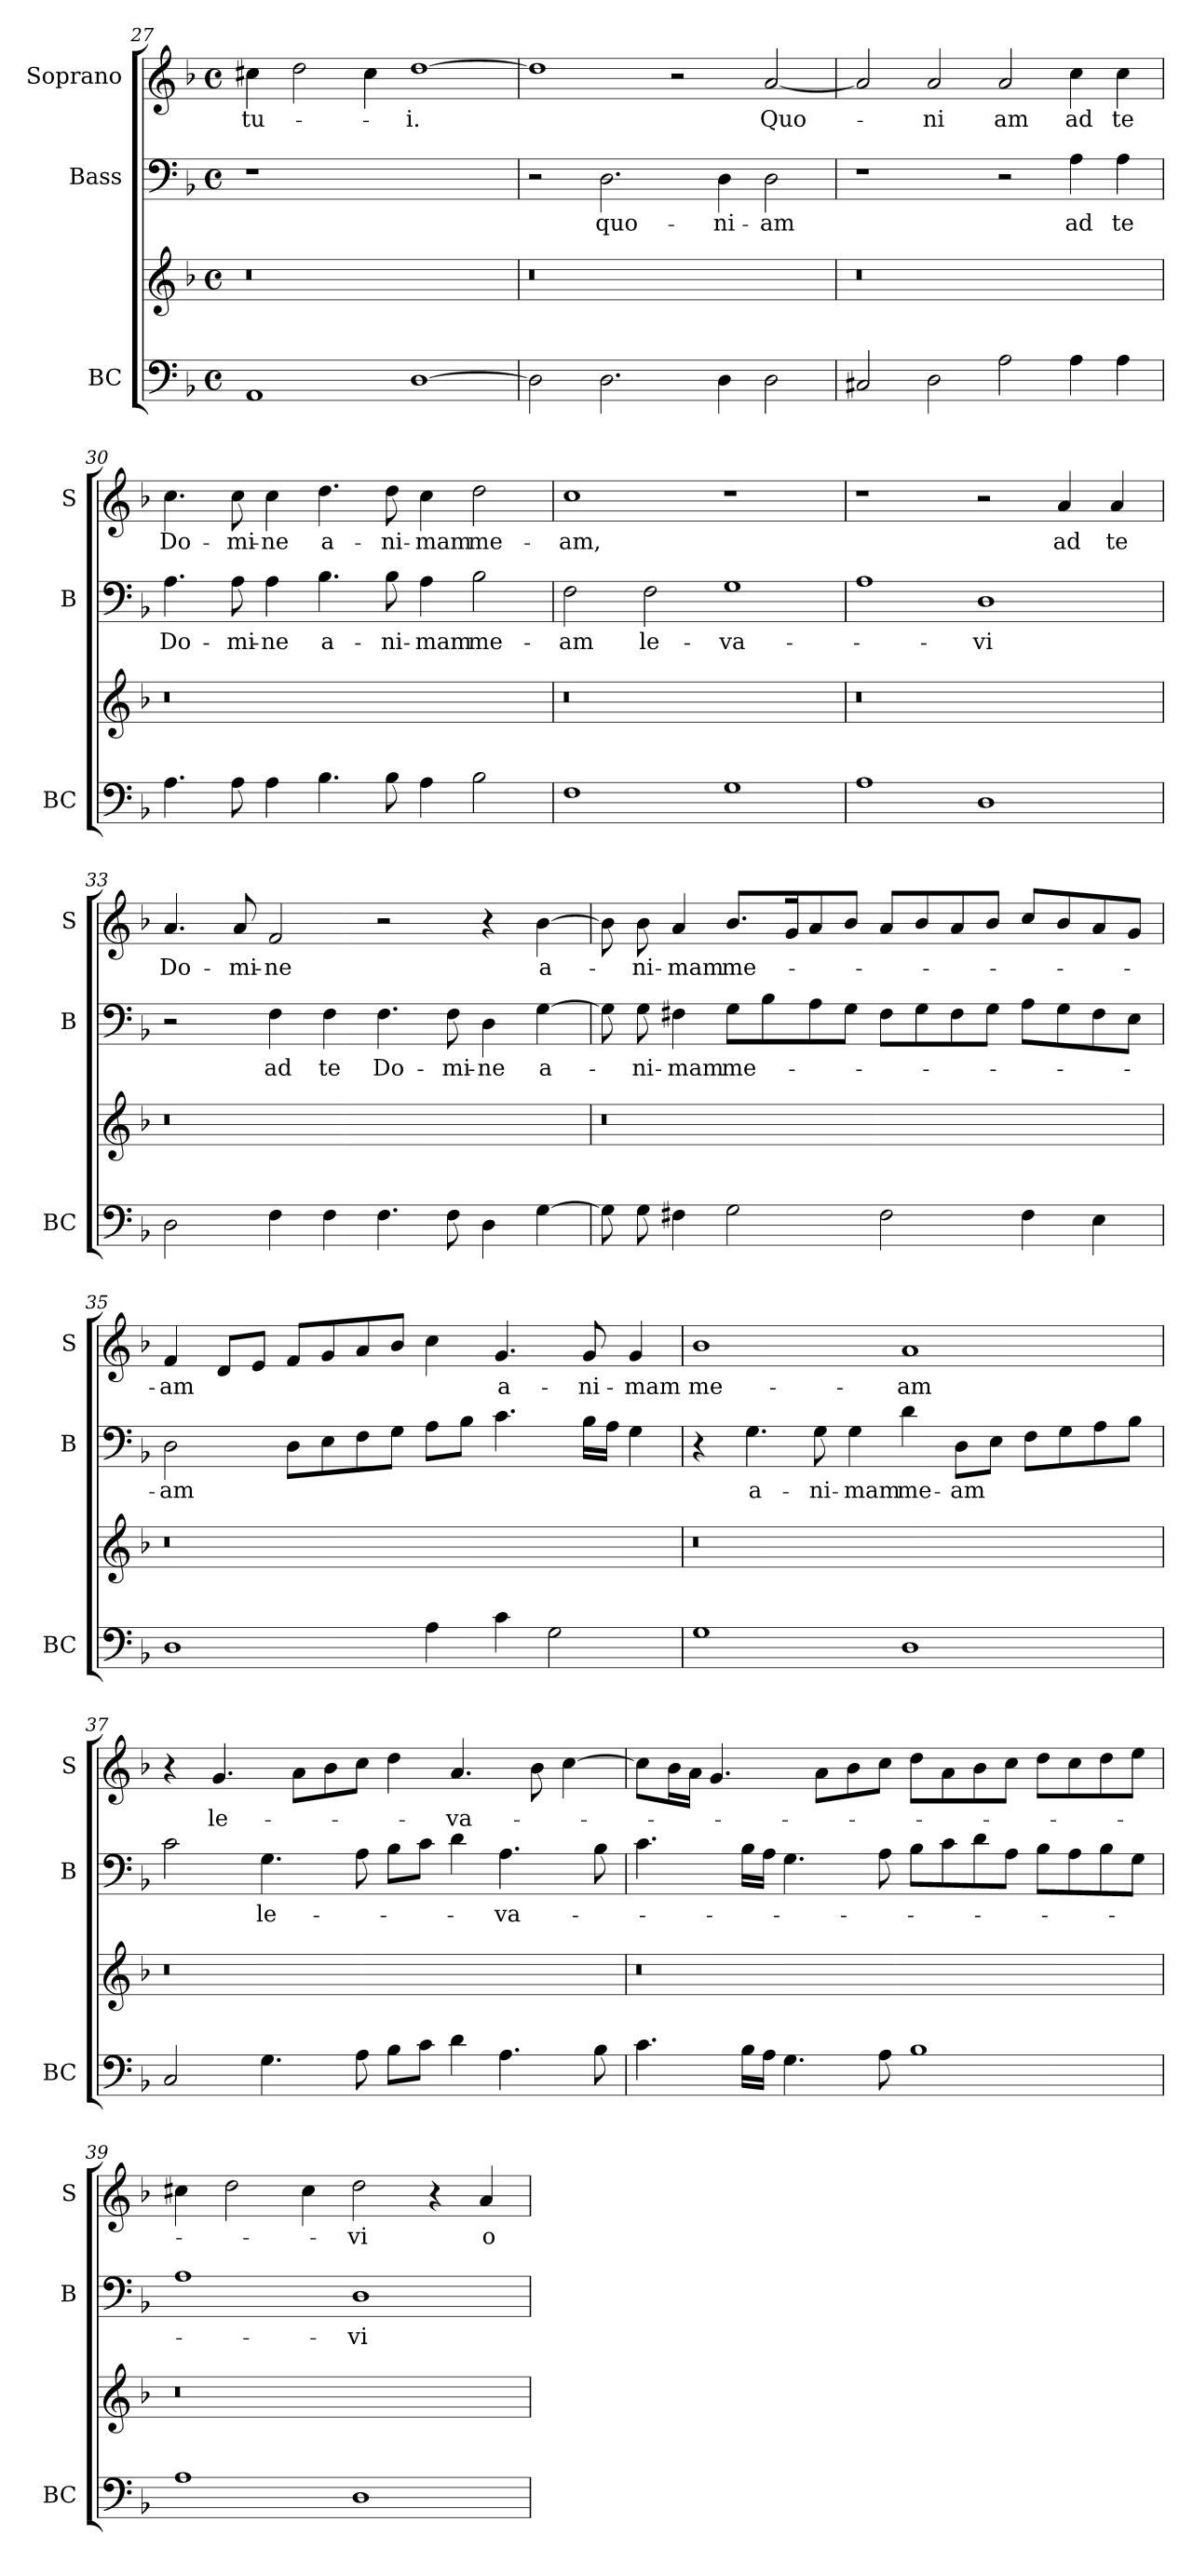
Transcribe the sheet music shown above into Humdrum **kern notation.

**kern	**kern	**kern	**text	**kern	**text
*part3	*part3	*part2	*part2	*part1	*part1
*staff4	*staff3	*staff2	*staff2	*staff1	*staff1
*I"BC	*	*I"Bass	*	*I"Soprano	*
*I'BC	*	*I'B	*	*I'S	*
*clefF4	*clefG2	*clefF4	*	*clefG2	*
*k[b-]	*k[b-]	*k[b-]	*	*k[b-]	*
*F:	*F:	*F:	*	*F:	*
*M4/4	*M4/4	*M4/4	*	*M4/4	*
*met(c)	*met(c)	*met(c)	*	*met(c)	*
=27	=27	=27	=27	=27	=27
1AA	0r	1r	.	4cc#X\	-tu-
.	.	.	.	2dd\	.
.	.	.	.	4cc#\	.
[1D	.	1ryy	.	[1dd	-i.
=28	=28	=28	=28	=28	=28
2D\]	0r	2r	.	1dd]	.
2.D\	.	2.D\	quo-	.	.
.	.	.	.	2r	.
4D\	.	4D\	-ni-	.	.
2D\	.	2D\	-am	[2a/	Quo-
=29	=29	=29	=29	=29	=29
2C#X/	0r	1r	.	2a/]	.
2D\	.	.	.	2a/	-ni
2A\	.	2r	.	2a/	am
4A\	.	4A\	ad	4cc\	ad
4A\	.	4A\	te	4cc\	te
=30	=30	=30	=30	=30	=30
4.A\	0r	4.A\	Do-	4.cc\	Do-
8A\	.	8A\	-mi-	8cc\	-mi-
4A\	.	4A\	-ne	4cc\	-ne
4.B-\	.	4.B-\	a-	4.dd\	a-
8B-\	.	8B-\	-ni-	8dd\	-ni-
4A\	.	4A\	-mam	4cc\	-mam
2B-\	.	2B-\	me-	2dd\	me-
!!LO:LB:g=z
=31	=31	=31	=31	=31	=31
1F	0r	2F\	-am	1cc	-am,
.	.	2F\	le-	.	.
1G	.	1G	-va-	1r	.
=32	=32	=32	=32	=32	=32
1A	0r	1A	.	1r	.
1D	.	1D	-vi	2r	.
.	.	.	.	4a/	ad
.	.	.	.	4a/	te
=33	=33	=33	=33	=33	=33
2D\	0r	2r	.	4.a/	Do-
.	.	.	.	8a/	-mi-
4F\	.	4F\	ad	2f/	-ne
4F\	.	4F\	te	.	.
4.F\	.	4.F\	Do-	2r	.
8F\	.	8F\	-mi-	.	.
4D\	.	4D\	-ne	4r	.
[4G\	.	[4G\	a-	[4b-\	a-
=34	=34	=34	=34	=34	=34
8G\]	0r	8G\]	.	8b-\]	.
8G\	.	8G\	-ni-	8b-\	-ni-
4F#X\	.	4F#X\	-mam	4a/	-mam
2G\	.	8G\L	me-	8.b-/L	me-
.	.	8B-\	.	.	.
.	.	.	.	16g/k	.
.	.	8A\	.	8a/	.
.	.	8G\J	.	8b-/J	.
2F#\	.	8F#\L	.	8a/L	.
.	.	8G\	.	8b-/	.
.	.	8F#\	.	8a/	.
.	.	8G\J	.	8b-/J	.
4F#\	.	8A\L	.	8cc/L	.
.	.	8G\	.	8b-/	.
4E\	.	8F#\	.	8a/	.
.	.	8E\J	.	8g/J	.
=35	=35	=35	=35	=35	=35
1D	0r	2D\	-am	4f/	-am
.	.	.	.	8d/L	.
.	.	.	.	8e/J	.
.	.	8D\L	.	8f/L	.
.	.	8E\	.	8g/	.
.	.	8F\	.	8a/	.
.	.	8G\J	.	8b-/J	.
4A\	.	8A\L	.	4cc\	.
.	.	8B-\J	.	.	.
4c\	.	4.c\	.	4.g/	a-
2G\	.	.	.	.	.
.	.	16B-\LL	.	8g/	-ni-
.	.	16A\JJ	.	.	.
.	.	4G\	.	4g/	-mam
!!LO:PB:g=z
=36	=36	=36	=36	=36	=36
1G	0r	4r	.	1b-	me-
.	.	4.G\	a-	.	.
.	.	8G\	-ni-	.	.
.	.	4G\	-mam	.	.
1D	.	4d\	me-	1a	-am
.	.	8D\L	-am	.	.
.	.	8E\J	.	.	.
.	.	8F\L	.	.	.
.	.	8G\	.	.	.
.	.	8A\	.	.	.
.	.	8B-\J	.	.	.
=37	=37	=37	=37	=37	=37
2C/	0r	2c\	.	4r	.
.	.	.	.	4.g/	le-
4.G\	.	4.G\	le-	.	.
.	.	.	.	8a\L	.
.	.	.	.	8b-\	.
8A\	.	8A\	.	8cc\J	.
8B-\L	.	8B-\L	.	4dd\	.
8c\J	.	8c\J	.	.	.
4d\	.	4d\	.	4.a/	-va-
4.A\	.	4.A\	-va-	.	.
.	.	.	.	8b-\	.
.	.	.	.	[4cc\	.
8B-\	.	8B-\	.	.	.
=38	=38	=38	=38	=38	=38
4.c\	0r	4.c\	.	8cc\L]	.
.	.	.	.	16b-\L	.
.	.	.	.	16a\JJ	.
.	.	.	.	4.g/	.
16B-\LL	.	16B-\LL	.	.	.
16A\JJ	.	16A\JJ	.	.	.
4.G\	.	4.G\	.	.	.
.	.	.	.	8a\L	.
.	.	.	.	8b-\	.
8A\	.	8A\	.	8cc\J	.
1B-	.	8B-\L	.	8dd\L	.
.	.	8c\	.	8a\	.
.	.	8d\	.	8b-\	.
.	.	8A\J	.	8cc\J	.
.	.	8B-\L	.	8dd\L	.
.	.	8A\	.	8cc\	.
.	.	8B-\	.	8dd\	.
.	.	8G\J	.	8ee\J	.
=39	=39	=39	=39	=39	=39
1A	0r	1A	.	4cc#X\	.
.	.	.	.	2dd\	.
.	.	.	.	4cc#\	.
1D	.	1D	-vi	2dd\	-vi
.	.	.	.	4r	.
.	.	.	.	4a/	o-
=	=	=	=	=	=
*-	*-	*-	*-	*-	*-
